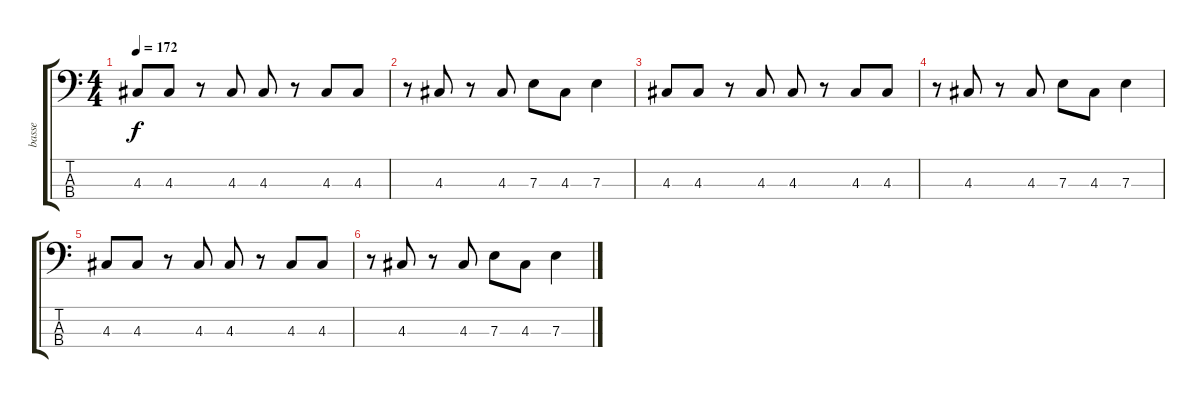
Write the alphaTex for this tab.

\track ("basse" "basse") {instrument electricbassfinger}
\staff {score tabs}
\tuning (G2 D2 A1 E1) {hide}
\ts (4 4)
\tempo 172
\clef f4
\ks c
4.3.8{dy f} 4.3.8 r.8 4.3.8 4.3.8 r.8 4.3.8 4.3.8 |
r.8 4.3.8 r.8 4.3.8 7.3.8 4.3.8 7.3.4 |
4.3.8 4.3.8 r.8 4.3.8 4.3.8 r.8 4.3.8 4.3.8 |
r.8 4.3.8 r.8 4.3.8 7.3.8 4.3.8 7.3.4 |
4.3.8 4.3.8 r.8 4.3.8 4.3.8 r.8 4.3.8 4.3.8 |
r.8 4.3.8 r.8 4.3.8 7.3.8 4.3.8 7.3.4
